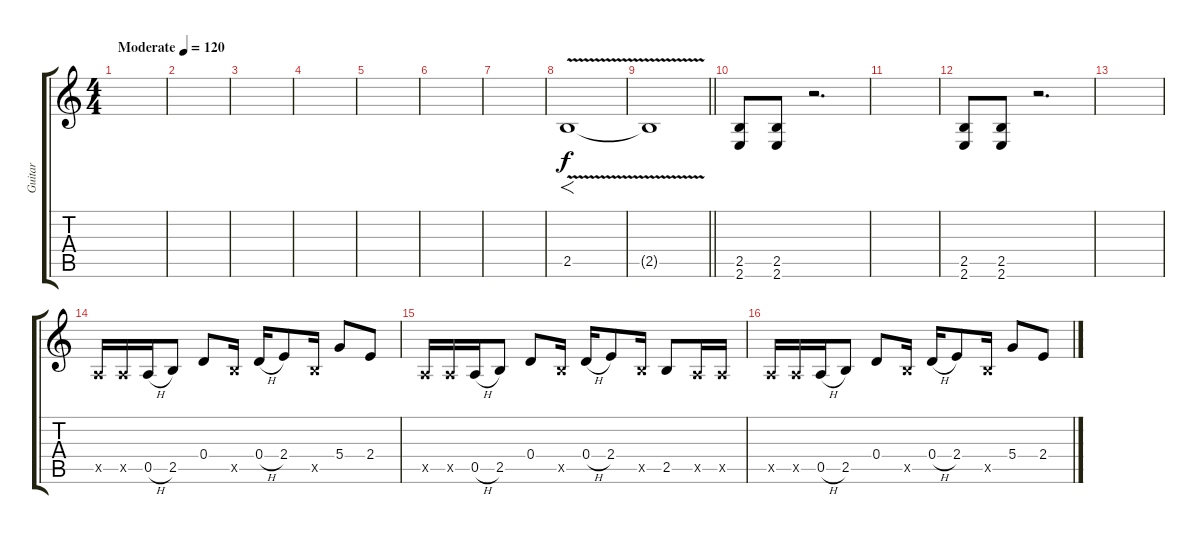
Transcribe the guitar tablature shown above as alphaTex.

\track ("Guitar" "Guitar") {instrument overdrivenguitar}
\staff {score tabs}
\tuning (E4 B3 G3 D3 A2 D2) {hide}
\ts (4 4)
\tempo (120 "Moderate")
\clef g2
\ks c
|
|
|
|
|
|
|
2.5{v}.1{f volume 14 instrument distortionguitar} |
\barLineRight lightlight
2.5{t}.1 |
(2.5 2.6).8{volume 13 instrument overdrivenguitar} (2.5 2.6).8 r.2{d} |
|
(2.5 2.6).8 (2.5 2.6).8 r.2{d} |
|
0.5{x}.16 0.5{x}.16 0.5{h}.16 2.5.8 0.4.8 2.5{x}.16 0.4{h}.16 2.4.8 2.5{x}.16 5.4.8 2.4.8 |
0.5{x}.16 0.5{x}.16 0.5{h}.16 2.5.8 0.4.8 2.5{x}.16 0.4{h}.16 2.4.8 2.5{x}.16 2.5.8 0.5{x}.16 0.5{x}.16 |
0.5{x}.16 0.5{x}.16 0.5{h}.16 2.5.8 0.4.8 2.5{x}.16 0.4{h}.16 2.4.8 2.5{x}.16 5.4.8 2.4.8
